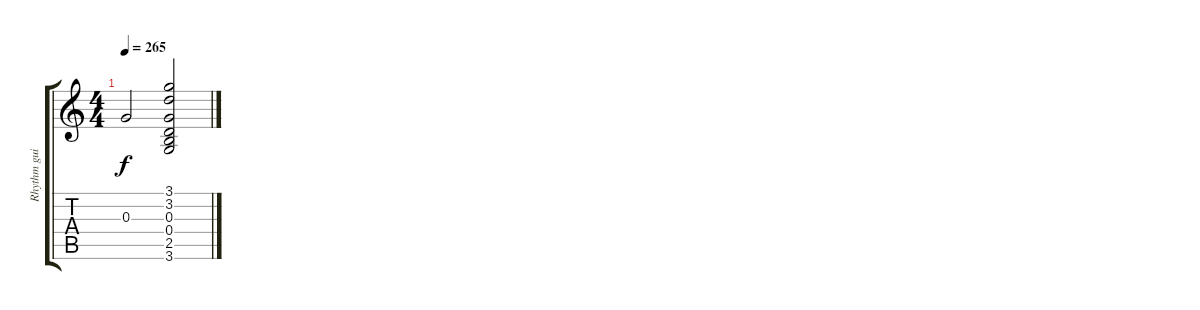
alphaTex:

\track ("Rhythm guitar" "Rhythm gui") {instrument acousticguitarsteel}
\staff {score tabs}
\tuning (E4 B3 G3 D3 A2 E2) {hide}
\ts (4 4)
\tempo 265
\clef g2
\ks c
0.3.2{dy f} (3.1 3.2 0.3 0.4 2.5 3.6).2
